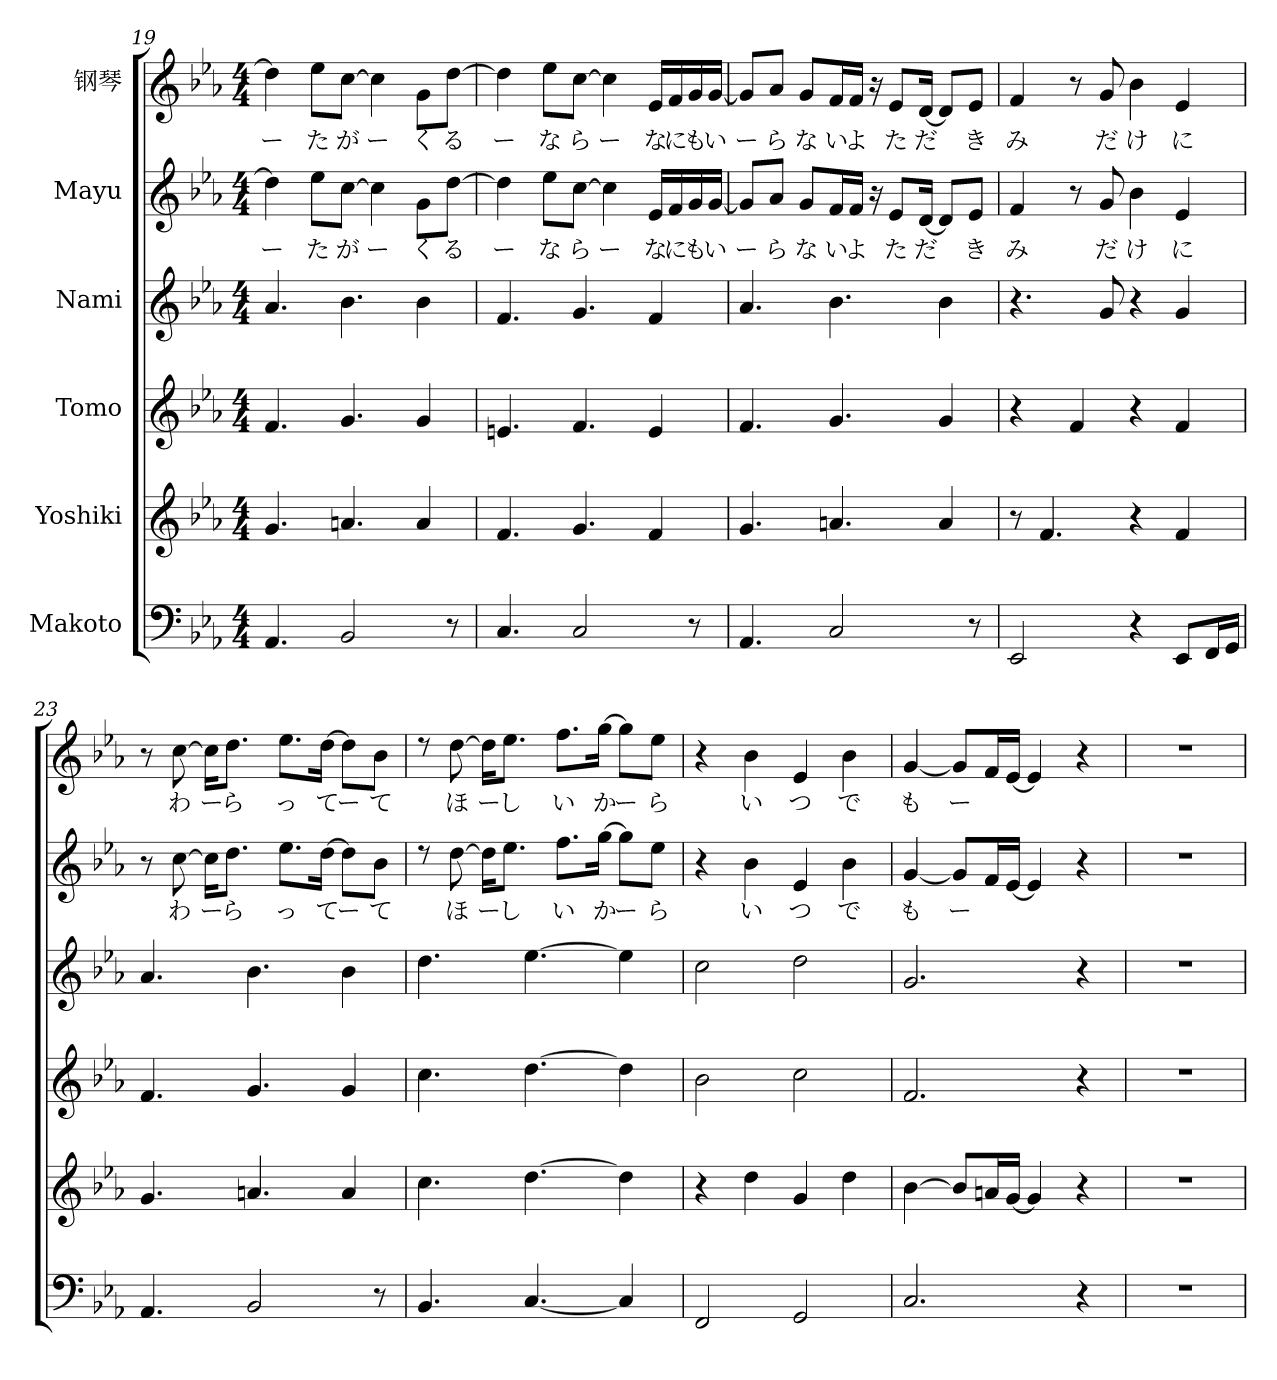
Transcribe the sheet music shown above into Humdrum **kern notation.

**kern	**kern	**kern	**kern	**kern	**text	**kern	**text
*part6	*part5	*part4	*part3	*part2	*part2	*part1	*part1
*staff6	*staff5	*staff4	*staff3	*staff2	*staff2	*staff1	*staff1
*I"Makoto	*I"Yoshiki	*I"Tomo	*I"Nami	*I"Mayu	*	*I"钢琴	*
*clefF4	*clefG2	*clefG2	*clefG2	*clefG2	*	*clefG2	*
*	*ITrd4c7	*ITrd1c2	*	*	*	*	*
*k[b-e-a-]	*k[b-e-a-d-]	*k[b-e-a-d-g-]	*k[b-e-a-]	*k[b-e-a-]	*	*k[b-e-a-]	*
*M4/4	*M4/4	*M4/4	*M4/4	*M4/4	*	*M4/4	*
=19	=19	=19	=19	=19	=19	=19	=19
4.AA-	4.c	4.e-	4.a-	4dd]	ー	4dd]	ー
.	.	.	.	8ee-L	た	8ee-L	た
2BB-	4.dn	4.f	4.b-	[8ccJ	が	[8ccJ	が
.	.	.	.	4cc]	ー	4cc]	ー
.	4d	4f	4b-	8gL	く	8gL	く
8r	.	.	.	[8ddJ	る	[8ddJ	る
=20	=20	=20	=20	=20	=20	=20	=20
4.C	4.B-	4.dn	4.f	4dd]	ー	4dd]	ー
.	.	.	.	8ee-L	な	8ee-L	な
2C	4.c	4.e-	4.g	[8ccJ	ら	[8ccJ	ら
.	.	.	.	4cc]	ー	4cc]	ー
.	4B-	4d	4f	16e-LL	な	16e-LL	な
.	.	.	.	16f	に	16f	に
8r	.	.	.	16g	も	16g	も
.	.	.	.	[16gJJ	い	[16gJJ	い
=21	=21	=21	=21	=21	=21	=21	=21
4.AA-	4.c	4.e-	4.a-	8gL]	ー	8gL]	ー
.	.	.	.	8a-J	ら	8a-J	ら
.	.	.	.	8gL	な	8gL	な
2C	4.dn	4.f	4.b-	16fL	い	16fL	い
.	.	.	.	16fJJ	よ	16fJJ	よ
.	.	.	.	16r	.	16r	.
.	.	.	.	8e-L	た	8e-L	た
.	.	.	.	[16dJk	だ	[16dJk	だ
.	4d	4f	4b-	8dL]	.	8dL]	.
8r	.	.	.	8e-J	き	8e-J	き
=22	=22	=22	=22	=22	=22	=22	=22
2EE-	8r	4r	4.r	4f	み	4f	み
.	4.B-	.	.	.	.	.	.
.	.	4e-	.	8r	.	8r	.
.	.	.	8g	8g	だ	8g	だ
4r	4r	4r	4r	4b-	け	4b-	け
8EE-L	4B-	4e-	4g	4e-	に	4e-	に
16FFL	.	.	.	.	.	.	.
16GGJJ	.	.	.	.	.	.	.
=23	=23	=23	=23	=23	=23	=23	=23
4.AA-	4.c	4.e-	4.a-	8r	.	8r	.
.	.	.	.	[8cc	わ	[8cc	わ
.	.	.	.	16ccKL]	ー	16ccKL]	ー
.	.	.	.	8.ddJ	ら	8.ddJ	ら
2BB-	4.dn	4.f	4.b-	.	.	.	.
.	.	.	.	8.ee-L	っ	8.ee-L	っ
.	.	.	.	[16ddJk	て	[16ddJk	て
.	4d	4f	4b-	8ddL]	ー	8ddL]	ー
8r	.	.	.	8b-J	て	8b-J	て
=24	=24	=24	=24	=24	=24	=24	=24
4.BB-	4.f	4.b-	4.dd	8rdd	.	8rdd	.
.	.	.	.	[8dd	ほ	[8dd	ほ
.	.	.	.	16ddKL]	ー	16ddKL]	ー
.	.	.	.	8.ee-J	し	8.ee-J	し
[4.C	[4.g	[4.cc	[4.ee-	.	.	.	.
.	.	.	.	8.ffL	い	8.ffL	い
.	.	.	.	[16ggJk	か	[16ggJk	か
4C]	4g]	4cc]	4ee-]	8ggL]	ー	8ggL]	ー
.	.	.	.	8ee-J	ら	8ee-J	ら
=25	=25	=25	=25	=25	=25	=25	=25
2FF	4r	2a-	2cc	4r	.	4r	.
.	4g	.	.	4b-	い	4b-	い
2GG	4c	2b-	2dd	4e-	つ	4e-	つ
.	4g	.	.	4b-	で	4b-	で
=26	=26	=26	=26	=26	=26	=26	=26
2.C	[4e-	2.e-	2.g	[4g	も	[4g	も
.	8e-L]	.	.	8gL]	ー	8gL]	ー
.	16dnL	.	.	16fL	.	16fL	.
.	[16cJJ	.	.	[16e-JJ	.	[16e-JJ	.
.	4c]	.	.	4e-]	.	4e-]	.
4r	4r	4r	4r	4r	.	4r	.
=27	=27	=27	=27	=27	=27	=27	=27
*	*	*	*	*	*	*MM105	*
1r	1r	1r	1r	1r	.	1r	.
=	=	=	=	=	=	=	=
*-	*-	*-	*-	*-	*-	*-	*-
